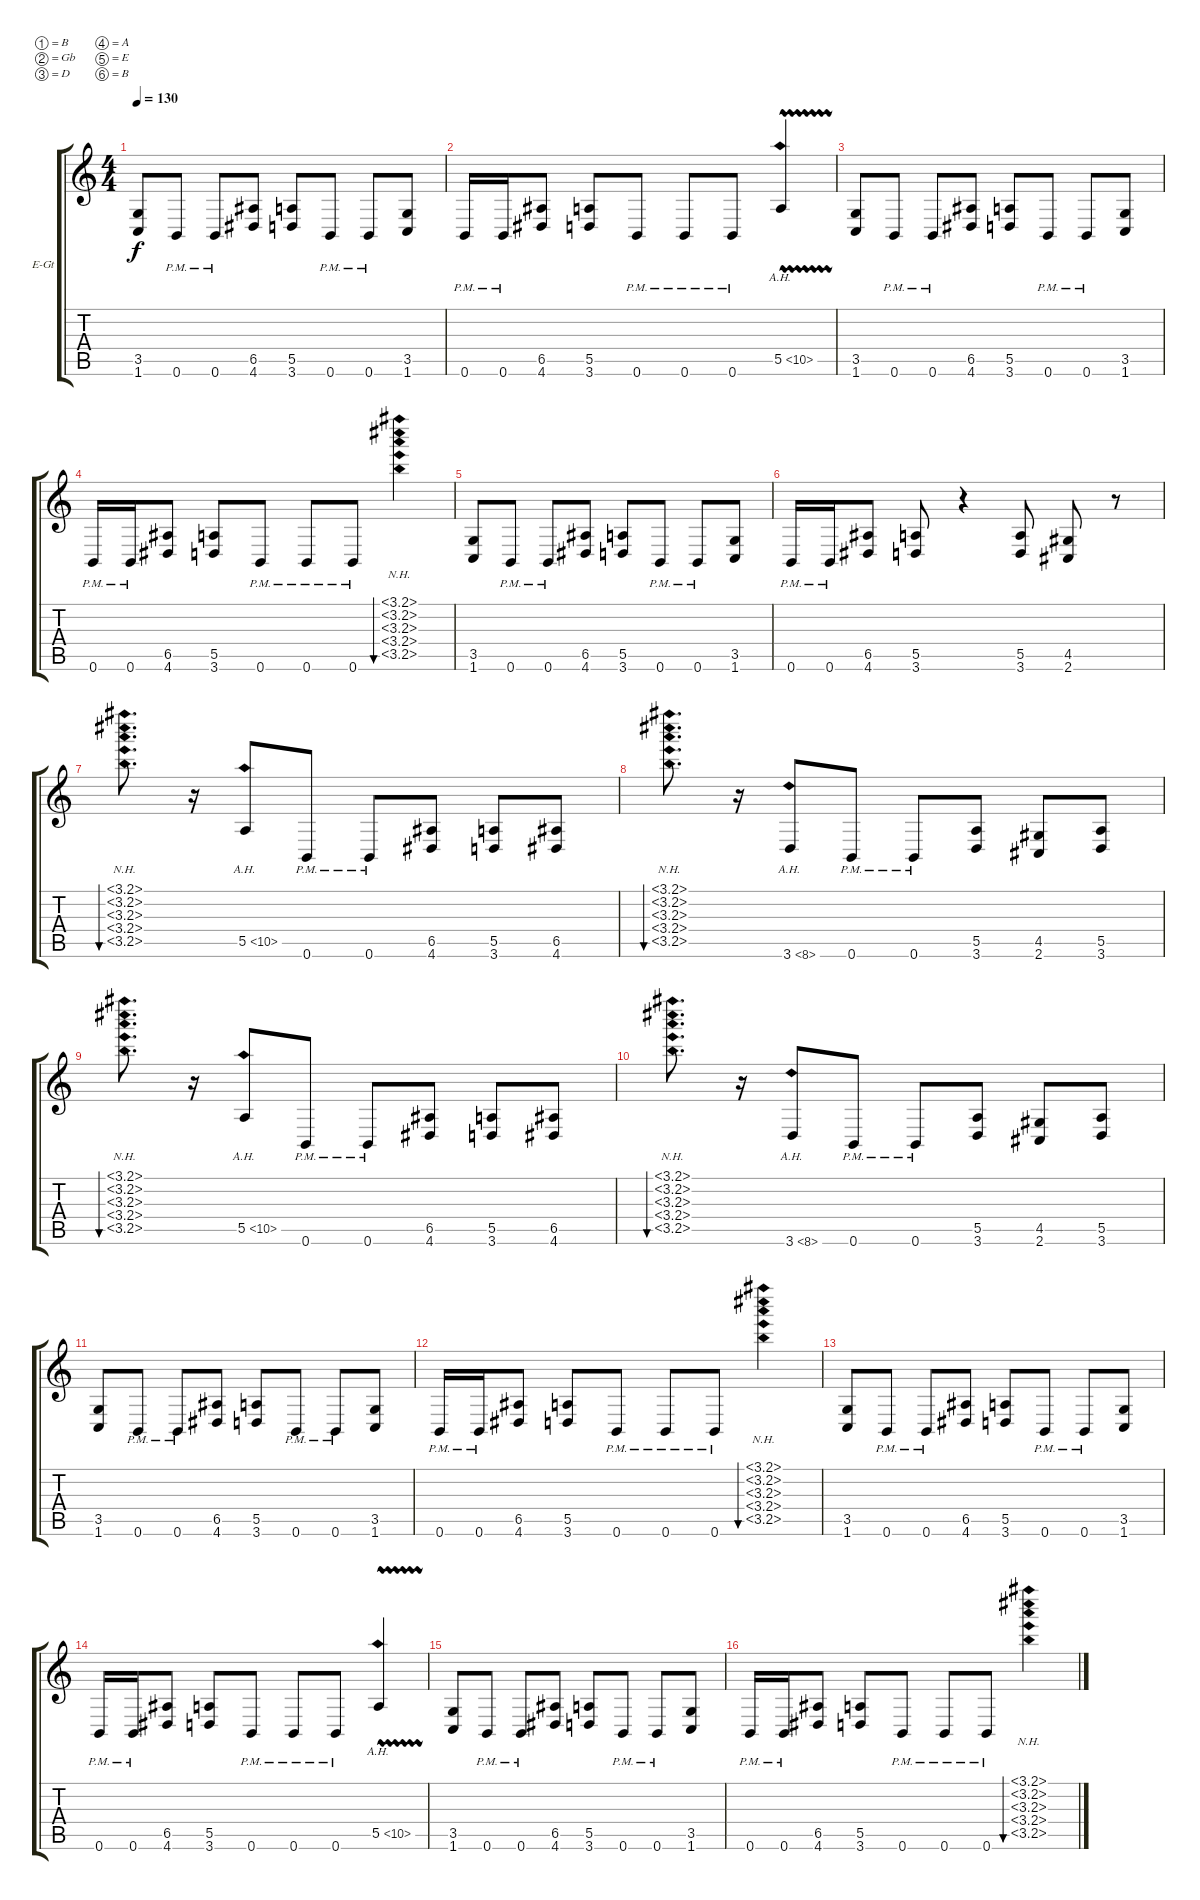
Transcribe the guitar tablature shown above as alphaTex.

\defaultSystemsLayout 4
\bracketExtendMode groupsimilarinstruments
\firstSystemTrackNameOrientation horizontal
\otherSystemsTrackNameOrientation horizontal
\track ("Electric Guitar" "E-Gt") {instrument distortionguitar}
\staff {score tabs}
\tuning (B3 Gb3 D3 A2 E2 B1)
\ts (4 4)
\tempo 130
\clef g2
\ks c
(1.6 3.5).8{dy f} 0.6{pm}.8 0.6{pm}.8 (4.6 6.5).8 (3.6 5.5).8 0.6{pm}.8 0.6{pm}.8 (3.5 1.6).8 |
0.6{pm}.16 0.6{pm}.16 (4.6 6.5).8 (3.6 5.5).8 0.6{pm}.8 0.6{pm}.8 0.6{pm}.8 5.5{ah 5 vw}.4 |
(1.6 3.5).8 0.6{pm}.8 0.6{pm}.8 (4.6 6.5).8 (3.6 5.5).8 0.6{pm}.8 0.6{pm}.8 (3.5 1.6).8 |
0.6{pm}.16 0.6{pm}.16 (4.6 6.5).8 (3.6 5.5).8 0.6{pm}.8 0.6{pm}.8 0.6{pm}.8 (3.1{nh} 3.2{nh} 3.3{nh} 3.4{nh} 3.5{nh}).4{bu 240} |
(1.6 3.5).8 0.6{pm}.8 0.6{pm}.8 (4.6 6.5).8 (3.6 5.5).8 0.6{pm}.8 0.6{pm}.8 (3.5 1.6).8 |
0.6{pm}.16 0.6{pm}.16 (4.6 6.5).8 (3.6 5.5).8 r.4 (3.6 5.5).8 (2.6 4.5).8 r.8 |
(3.1{nh} 3.2{nh} 3.3{nh} 3.4{nh} 3.5{nh}).8{d bu 360} r.16 5.5{ah 5}.8 0.6{pm}.8 0.6{pm}.8 (4.6 6.5).8 (3.6 5.5).8 (4.6 6.5).8 |
(3.1{nh} 3.2{nh} 3.3{nh} 3.4{nh} 3.5{nh}).8{d bu 360} r.16 3.6{ah 5}.8 0.6{pm}.8 0.6{pm}.8 (3.6 5.5).8 (2.6 4.5).8 (3.6 5.5).8 |
(3.1{nh} 3.2{nh} 3.3{nh} 3.4{nh} 3.5{nh}).8{d bu 360} r.16 5.5{ah 5}.8 0.6{pm}.8 0.6{pm}.8 (4.6 6.5).8 (3.6 5.5).8 (4.6 6.5).8 |
(3.1{nh} 3.2{nh} 3.3{nh} 3.4{nh} 3.5{nh}).8{d bu 360} r.16 3.6{ah 5}.8 0.6{pm}.8 0.6{pm}.8 (3.6 5.5).8 (2.6 4.5).8 (3.6 5.5).8 |
(1.6 3.5).8 0.6{pm}.8 0.6{pm}.8 (4.6 6.5).8 (3.6 5.5).8 0.6{pm}.8 0.6{pm}.8 (3.5 1.6).8 |
0.6{pm}.16 0.6{pm}.16 (4.6 6.5).8 (3.6 5.5).8 0.6{pm}.8 0.6{pm}.8 0.6{pm}.8 (3.1{nh} 3.2{nh} 3.3{nh} 3.4{nh} 3.5{nh}).4{bu 240} |
(1.6 3.5).8 0.6{pm}.8 0.6{pm}.8 (4.6 6.5).8 (3.6 5.5).8 0.6{pm}.8 0.6{pm}.8 (3.5 1.6).8 |
0.6{pm}.16 0.6{pm}.16 (4.6 6.5).8 (3.6 5.5).8 0.6{pm}.8 0.6{pm}.8 0.6{pm}.8 5.5{ah 5 vw}.4 |
(1.6 3.5).8 0.6{pm}.8 0.6{pm}.8 (4.6 6.5).8 (3.6 5.5).8 0.6{pm}.8 0.6{pm}.8 (3.5 1.6).8 |
0.6{pm}.16 0.6{pm}.16 (4.6 6.5).8 (3.6 5.5).8 0.6{pm}.8 0.6{pm}.8 0.6{pm}.8 (3.1{nh} 3.2{nh} 3.3{nh} 3.4{nh} 3.5{nh}).4{bu 240}
